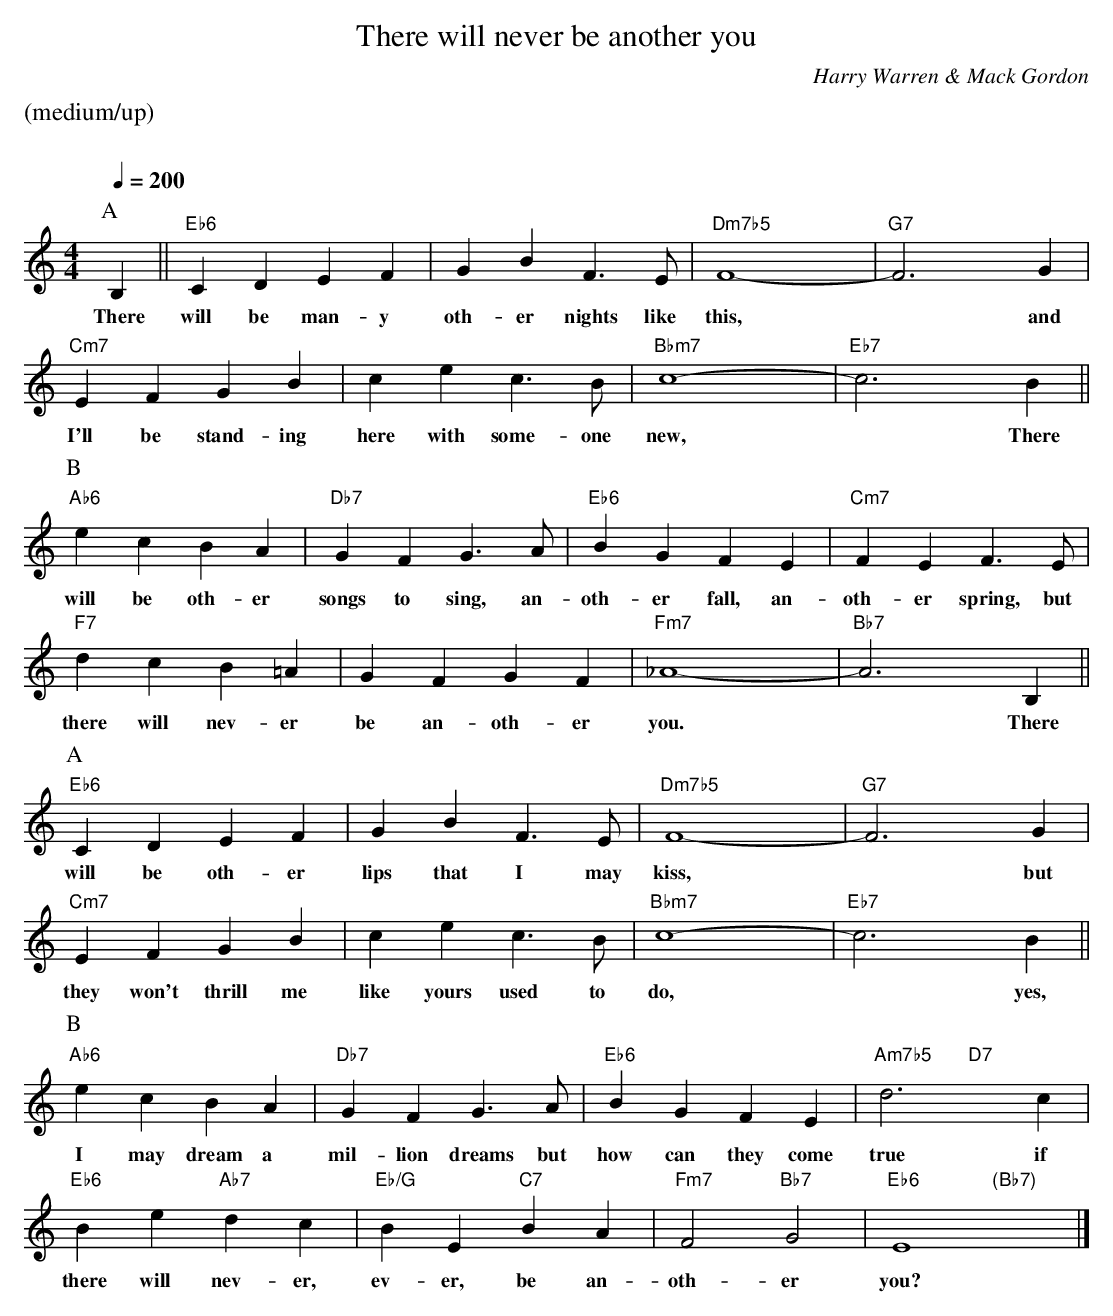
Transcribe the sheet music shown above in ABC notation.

X:1
T: There will never be another you
M:4/4
L:1/4
C:Harry Warren & Mack Gordon
Q:1/4=200
%%staves (chords melody)
K:C
%%text (medium/up)
%%vskip 20
P: A
V:chords
x || "Eb6"x2 x2 | x2 x2 | "Dm7b5"x2 x2 | "G7"x2 x2 |
"Cm7"x2 x2 | x2 x2 | "Bbm7"x2 x2 | "Eb7"x2 x2 ||
V:melody
B, || CDEF | GBF>E | F4- | F3G |
w:There will be man-y oth-er nights like this,* and
EFGB | cec>B | c4- | c3B ||
w:I'll be stand-ing here with some-one new,* There
P: B
V:chords
"Ab6"x2 x2 | "Db7"x2 x2 | "Eb6"x2 x2 | "Cm7"x2 x2 |
"F7"x2 x2 | x2 x2 | "Fm7"x2 x2 | "Bb7"x2 x2 ||
V:melody
ecBA | GFG>A | BGFE | FEF>E |
w:will be oth-er songs to sing, an-oth-er fall, an-oth-er spring, but
dcB=A | GFGF | _A4- | A3B, ||
w:there will nev-er be an-oth-er you.* There
P: A
V:chords
"Eb6"x2 x2 | x2 x2 | "Dm7b5"x2 x2 | "G7"x2 x2 |
"Cm7"x2 x2 | x2 x2 | "Bbm7"x2 x2 | "Eb7"x2 x2 ||
V:melody
CDEF | GBF>E | F4- | F3G |
w:will be oth-er lips that I may kiss,* but
EFGB | cec>B | c4- | c3B ||
w:they won't thrill me like yours used to do,* yes,
P: B
V:chords
"Ab6"x2 x2 | "Db7"x2 x2 | "Eb6"x2 x2 | "Am7b5"x2 "D7"x2 |
"Eb6"x2 "Ab7"x2 | "Eb/G"x2 "C7"x2 | "Fm7"x2 "Bb7"x2 | "Eb6"x2 "(Bb7)"x2 |]
V:melody
ecBA | GFG>A | BGFE | d3c |
w:I may dream a mil-lion dreams but how can they come true if
Bedc | BEBA | F2G2 | E4 |]
w:there will nev-er, ev-er, be an-oth-er you?
